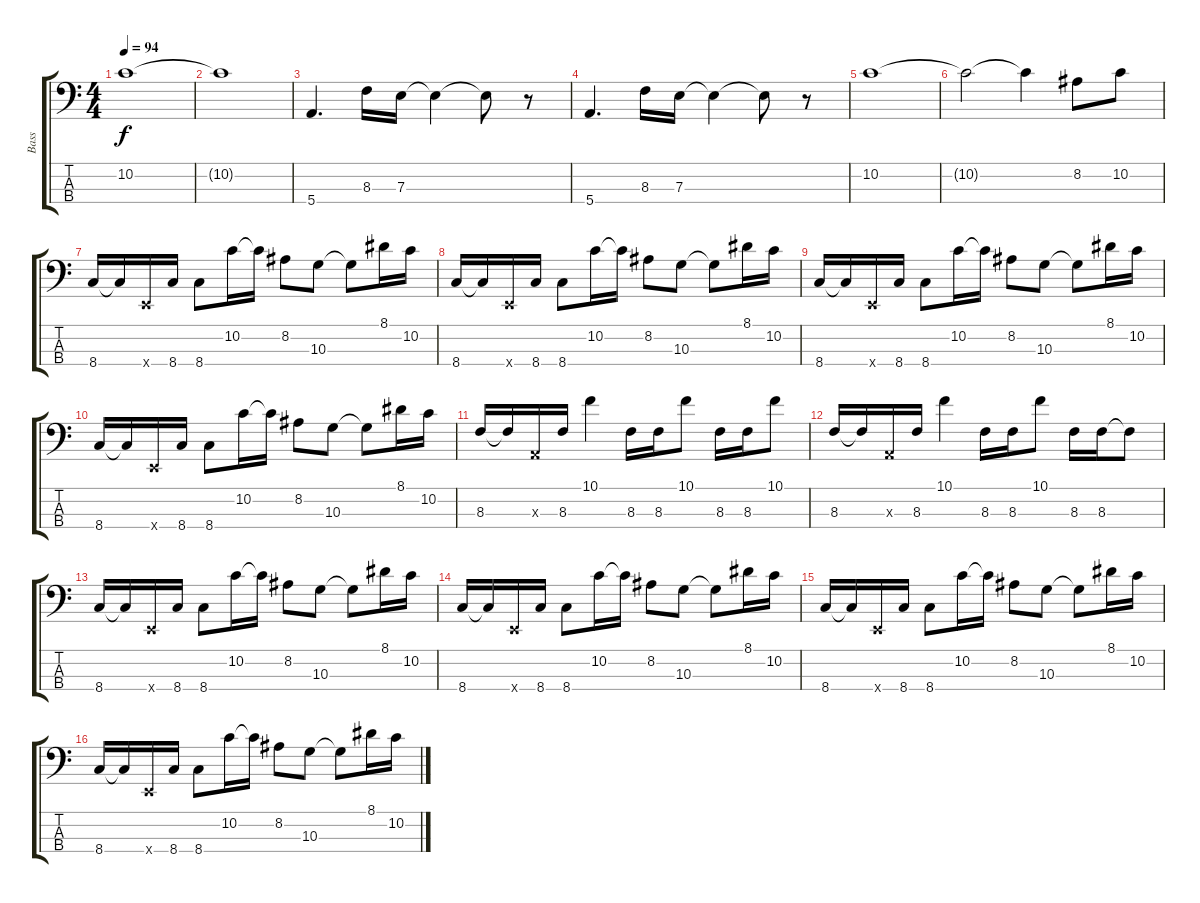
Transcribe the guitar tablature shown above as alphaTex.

\track ("Bass" "Bass") {instrument electricbasspick}
\staff {score tabs}
\tuning (G2 D2 A1 E1) {hide}
\ts (4 4)
\tempo 94
\clef f4
\ks c
10.2.1{dy f} |
10.2{t}.1 |
5.4.4{d} 8.3.16 7.3.16 7.3{t}.4 7.3{t}.8 r.8 |
5.4.4{d} 8.3.16 7.3.16 7.3{t}.4 7.3{t}.8 r.8 |
10.2.1 |
10.2{t}.2 10.2{t}.4 8.2.8 10.2.8 |
8.4.16 8.4{t}.16 0.4{x}.16 8.4.16 8.4.8 10.2.16 10.2{t}.16 8.2.8 10.3.8 10.3{t}.8 8.1.16 10.2.16 |
8.4.16 8.4{t}.16 0.4{x}.16 8.4.16 8.4.8 10.2.16 10.2{t}.16 8.2.8 10.3.8 10.3{t}.8 8.1.16 10.2.16 |
8.4.16 8.4{t}.16 0.4{x}.16 8.4.16 8.4.8 10.2.16 10.2{t}.16 8.2.8 10.3.8 10.3{t}.8 8.1.16 10.2.16 |
8.4.16 8.4{t}.16 0.4{x}.16 8.4.16 8.4.8 10.2.16 10.2{t}.16 8.2.8 10.3.8 10.3{t}.8 8.1.16 10.2.16 |
8.3.16 8.3{t}.16 0.3{x}.16 8.3.16 10.1.4 8.3.16 8.3.16 10.1.8 8.3.16 8.3.16 10.1.8 |
8.3.16 8.3{t}.16 0.3{x}.16 8.3.16 10.1.4 8.3.16 8.3.16 10.1.8 8.3.16 8.3.16 8.3{t}.8 |
8.4.16 8.4{t}.16 0.4{x}.16 8.4.16 8.4.8 10.2.16 10.2{t}.16 8.2.8 10.3.8 10.3{t}.8 8.1.16 10.2.16 |
8.4.16 8.4{t}.16 0.4{x}.16 8.4.16 8.4.8 10.2.16 10.2{t}.16 8.2.8 10.3.8 10.3{t}.8 8.1.16 10.2.16 |
8.4.16 8.4{t}.16 0.4{x}.16 8.4.16 8.4.8 10.2.16 10.2{t}.16 8.2.8 10.3.8 10.3{t}.8 8.1.16 10.2.16 |
8.4.16 8.4{t}.16 0.4{x}.16 8.4.16 8.4.8 10.2.16 10.2{t}.16 8.2.8 10.3.8 10.3{t}.8 8.1.16 10.2.16
